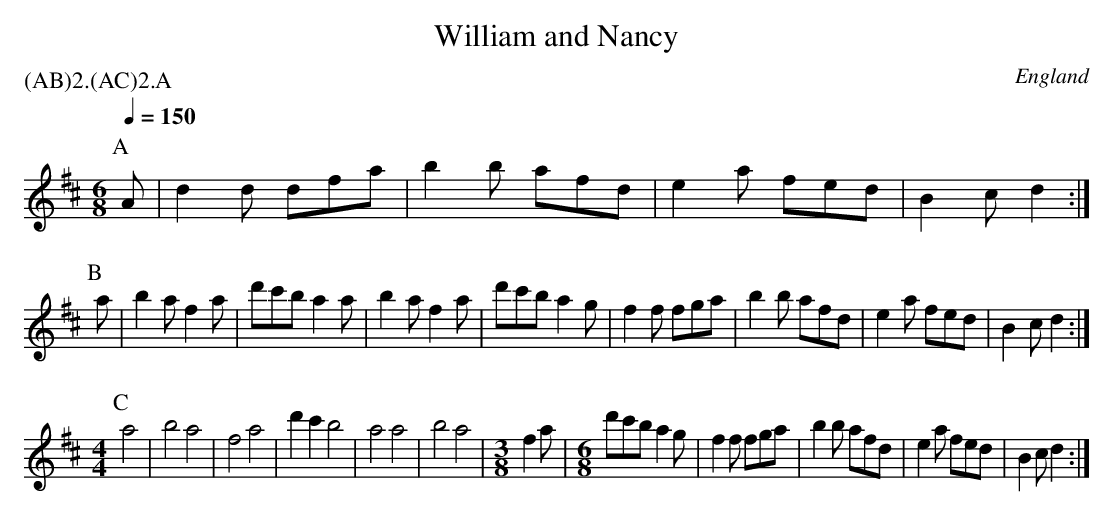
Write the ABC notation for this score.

X:1
T:William and Nancy
O:England
M:6/8
P:(AB)2.(AC)2.A
Q:1/4=150
K:Dmaj
P:A
A|d2d dfa|b2b afd|e2a fed|B2c d2:|
P:B
a|b2a f2a|d'c'b a2a| b2a f2a|d'c'b a2g|\
f2f fga|b2b afd|e2a fed|B2c d2:|
M:4/4
L:1/4
P:C
a2|b2 a2|f2 a2|d'c' b2|a2 a2|b2 a2|\
M:3/8
L:1/8
f2a|\
M:6/8
d'c'b a2g|\
f2f fga|b2b afd|e2a fed|B2c d2:|
